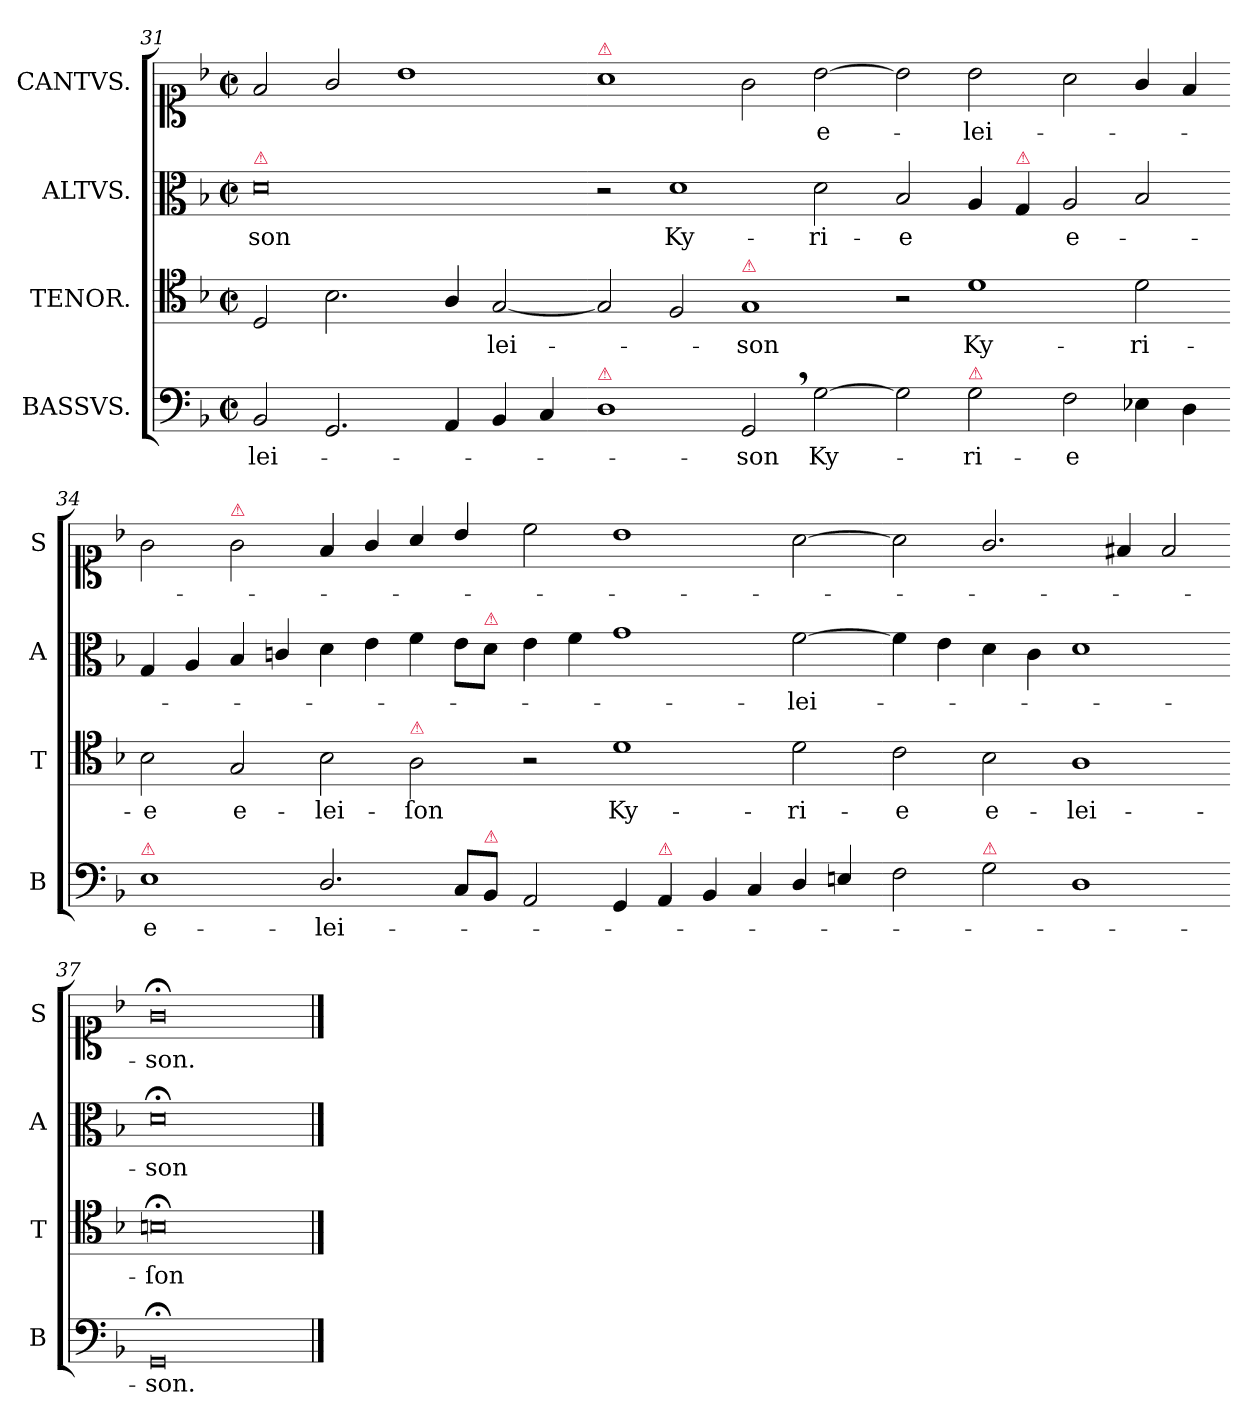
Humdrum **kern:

**kern	**text	**kern	**text	**kern	**text	**kern	**text
*part4	*part4	*part3	*part3	*part2	*part2	*part1	*part1
*staff4	*staff4	*staff3	*staff3	*staff2	*staff2	*staff1	*staff1
*I"BASSVS.	*	*I"TENOR.	*	*I"ALTVS.	*	*I"CANTVS.	*
*I'B	*	*I'T	*	*I'A	*	*I'S	*
*clefF4	*	*clefC4	*	*clefC3	*	*clefC1	*
*k[b-]	*	*k[b-]	*	*k[b-]	*	*k[b-]	*
*M2/1	*	*M2/1	*	*M2/1	*	*M2/1	*
*met(c|)	*	*met(c|)	*	*met(c|)	*	*met(c|)	*
=31	=31	=31	=31	=31	=31	=31	=31
!	!	!	!	!LO:TX:a:color=crimson:t=⚠	!	!	!
!	!	!	!	!	!LO:LY:i	!	!
2BB-/	-lei-	2D/	.	0d\	-son	2f/	.
2.GG/	.	2.B-\	.	.	.	2g/	.
.	.	.	.	.	.	1b-\	.
4AA/	.	4A/	.	.	.	.	.
!	!	!	!LO:LY:i	!	!	!	!
4BB-/	.	[2G/	-lei-	.	.	.	.
4C/	.	.	.	.	.	.	.
=32-	=32-	=32-	=32-	=32-	=32-	=32-	=32-
!	!	!	!	!	!	!LO:TX:a:color=crimson:t=⚠	!
!LO:TX:a:color=crimson:t=⚠	!	!	!	!	!	!	!
1D\	.	2G/]	.	2r	.	1a\	.
.	.	2F/	.	1d\	Ky-	.	.
!	!	!LO:TX:a:color=crimson:t=⚠	!	!	!	!	!
!	!	!	!LO:LY:i	!	!	!	!
2GG,</	-son	1G/	-son	.	.	2g\	.
[2G\	Ky-	.	.	2d\	-ri-	[2b-\	e-
=33-	=33-	=33-	=33-	=33-	=33-	=33-	=33-
2G\]	.	2r	.	2B-/	-e	2b-\]	.
!LO:TX:a:color=crimson:t=⚠	!	!	!	!	!	!	!
2G\	-ri-	1d\	Ky-	4A/	.	2b-\	-lei-
!	!	!	!	!LO:TX:a:color=crimson:t=⚠	!	!	!
.	.	.	.	4G/	.	.	.
2F\	-e	.	.	2A/	e-	2a\	.
4E-X\	.	2d\	-ri-	2B-/	.	4g/	.
4D\	.	.	.	.	.	4f/	.
=34-	=34-	=34-	=34-	=34-	=34-	=34-	=34-
!LO:TX:a:color=crimson:t=⚠	!	!	!	!	!	!	!
1E-\	e-	2B-\	-e	4G/	.	2g\	.
.	.	.	.	4A/	.	.	.
!	!	!	!	!	!	!LO:TX:a:color=crimson:t=⚠	!
.	.	2G/	e-	4B-/	.	2g\	.
.	.	.	.	4cn/	.	.	.
2.D/	-lei-	2B-\	-lei-	4d\	.	4f/	.
.	.	.	.	4e\	.	4g/	.
!	!	!LO:TX:a:color=crimson:t=⚠	!	!	!	!	!
.	.	2A\	-ſon	4f\	.	4a/	.
8C/L	.	.	.	8e\L	.	4b-/	.
!	!	!	!	!LO:TX:a:color=crimson:t=⚠	!	!	!
!LO:TX:a:color=crimson:t=⚠	!	!	!	!	!	!	!
8BB-/J	.	.	.	8d\J	.	.	.
=35-	=35-	=35-	=35-	=35-	=35-	=35-	=35-
2AA/	.	2r	.	4e\	.	2cc\	.
.	.	.	.	4f\	.	.	.
!	!	!	!LO:LY:i	!	!	!	!
4GG/	.	1d\	Ky-	1g\	.	1b-\	.
!LO:TX:a:color=crimson:t=⚠	!	!	!	!	!	!	!
4AA/	.	.	.	.	.	.	.
4BB-/	.	.	.	.	.	.	.
4C/	.	.	.	.	.	.	.
!	!	!	!LO:LY:i	!	!	!	!
4D/	.	2d\	-ri-	[2f\	-lei-	[2a\	.
4En/	.	.	.	.	.	.	.
=36-	=36-	=36-	=36-	=36-	=36-	=36-	=36-
!	!	!	!LO:LY:i	!	!	!	!
2F\	.	2c\	-e	4f\]	.	2a\]	.
.	.	.	.	4e\	.	.	.
!LO:TX:a:color=crimson:t=⚠	!	!	!	!	!	!	!
!	!	!	!LO:LY:i	!	!	!	!
2G\	.	2B-\	e-	4d\	.	2.g/	.
.	.	.	.	4c\	.	.	.
!	!	!	!LO:LY:i	!	!	!	!
1D\	.	1A\	-lei-	1d\	.	.	.
.	.	.	.	.	.	4f#X/	.
.	.	.	.	.	.	2f#/	.
=37-	=37-	=37-	=37-	=37-	=37-	=37-	=37-
!	!	!	!LO:LY:i	!	!	!	!
0GG;</	-son.	0Bn;<\	-ſon	0d;<\	-son	0g;<\	-son.
==	==	==	==	==	==	==	==
*-	*-	*-	*-	*-	*-	*-	*-
